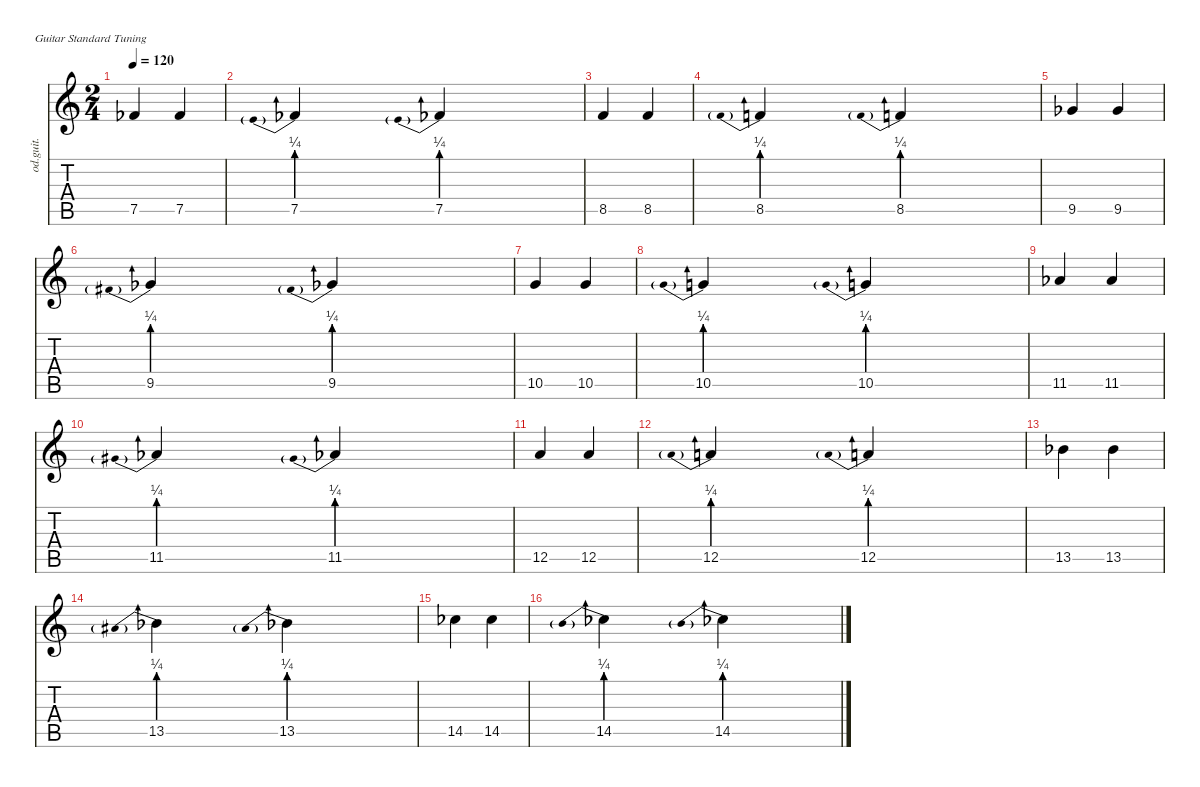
\defaultSystemsLayout 4
\hideDynamics
\bracketExtendMode nobrackets
\otherSystemsTrackNameOrientation horizontal
\track ("Overdriven Guitar" "od.guit.") {instrument overdrivenguitar}
\staff {score tabs}
\tuning (E4 B3 G3 D3 A2 E2)
\ts (2 4)
\tempo 120
\clef g2
\ks c
7.5{acc b}.4{dy mf beam Up} 7.5{acc b}.4{beam Up} |
7.5{be (prebend 0 1 60 1) acc b}.4{beam Up} 7.5{be (prebend 0 1 60 1) acc b}.4{beam Up} |
8.5.4{beam Up} 8.5.4{beam Up} |
8.5{be (prebend 0 1 60 1)}.4{beam Up} 8.5{be (prebend 0 1 60 1)}.4{beam Up} |
9.5{acc b}.4{beam Up} 9.5{acc b}.4{beam Up} |
9.5{be (prebend 0 1 60 1) acc b}.4{beam Up} 9.5{be (prebend 0 1 60 1) acc b}.4{beam Up} |
10.5.4{beam Up} 10.5.4{beam Up} |
10.5{be (prebend 0 1 60 1)}.4{beam Up} 10.5{be (prebend 0 1 60 1)}.4{beam Up} |
11.5{acc b}.4{beam Up} 11.5{acc b}.4{beam Up} |
11.5{be (prebend 0 1 60 1) acc b}.4{beam Up} 11.5{be (prebend 0 1 60 1) acc b}.4{beam Up} |
12.5.4{beam Up} 12.5.4{beam Up} |
12.5{be (prebend 0 1 60 1)}.4{beam Up} 12.5{be (prebend 0 1 60 1)}.4{beam Up} |
13.5{acc b}.4{beam Down} 13.5{acc b}.4{beam Down} |
13.5{be (prebend 0 1 60 1) acc b}.4{beam Down} 13.5{be (prebend 0 1 60 1) acc b}.4{beam Down} |
14.5{acc b}.4{beam Down} 14.5{acc b}.4{beam Down} |
14.5{be (prebend 0 1 60 1) acc b}.4{beam Down} 14.5{be (prebend 0 1 60 1) acc b}.4{beam Down}
